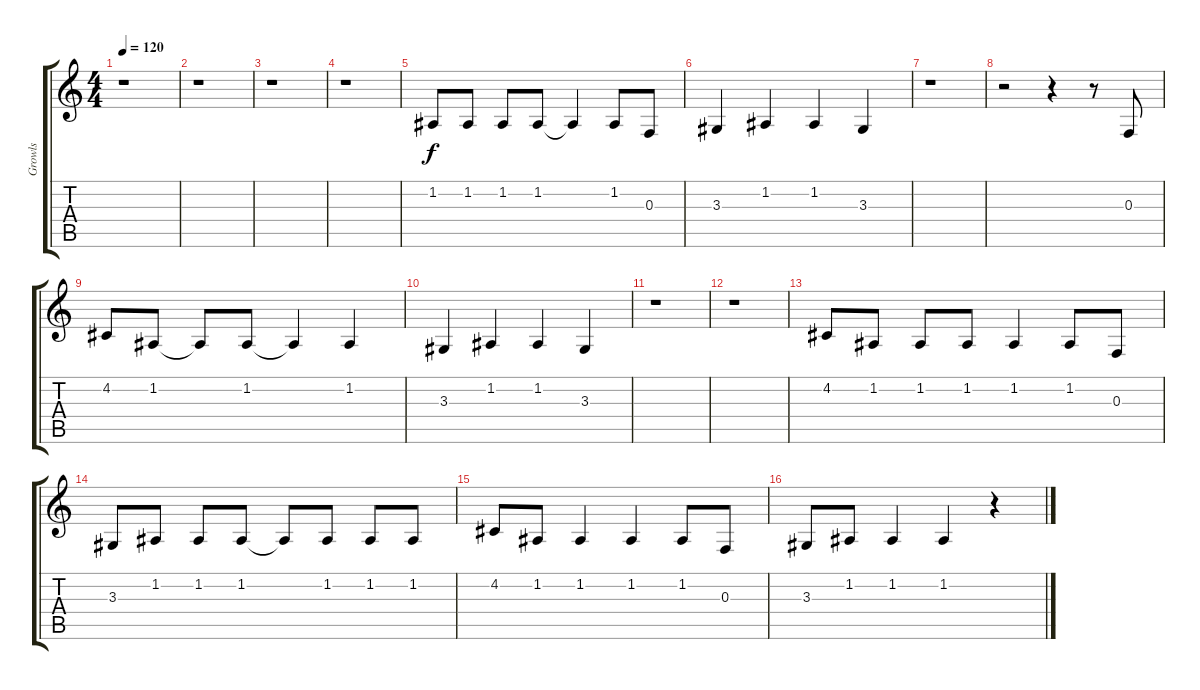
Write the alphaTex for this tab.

\track ("Growls" "Growls") {instrument gunshot}
\staff {score tabs}
\tuning (D4 A3 F3 C3 G2 D2) {hide}
\ts (4 4)
\tempo 120
\clef g2
\ks c
r.1{dy f instrument gunshot} |
r.1 |
r.1 |
r.1 |
1.2.8 1.2.8 1.2.8 1.2.8 1.2{t}.4 1.2.8 0.3.8 |
3.3.4 1.2.4 1.2.4 3.3.4 |
r.1 |
r.2 r.4 r.8 0.3.8 |
4.2.8 1.2.8 1.2{t}.8 1.2.8 1.2{t}.4 1.2.4 |
3.3.4 1.2.4 1.2.4 3.3.4 |
r.1 |
r.1 |
4.2.8 1.2.8 1.2.8 1.2.8 1.2.4 1.2.8 0.3.8 |
3.3.8 1.2.8 1.2.8 1.2.8 1.2{t}.8 1.2.8 1.2.8 1.2.8 |
4.2.8 1.2.8 1.2.4 1.2.4 1.2.8 0.3.8 |
3.3.8 1.2.8 1.2.4 1.2.4 r.4
